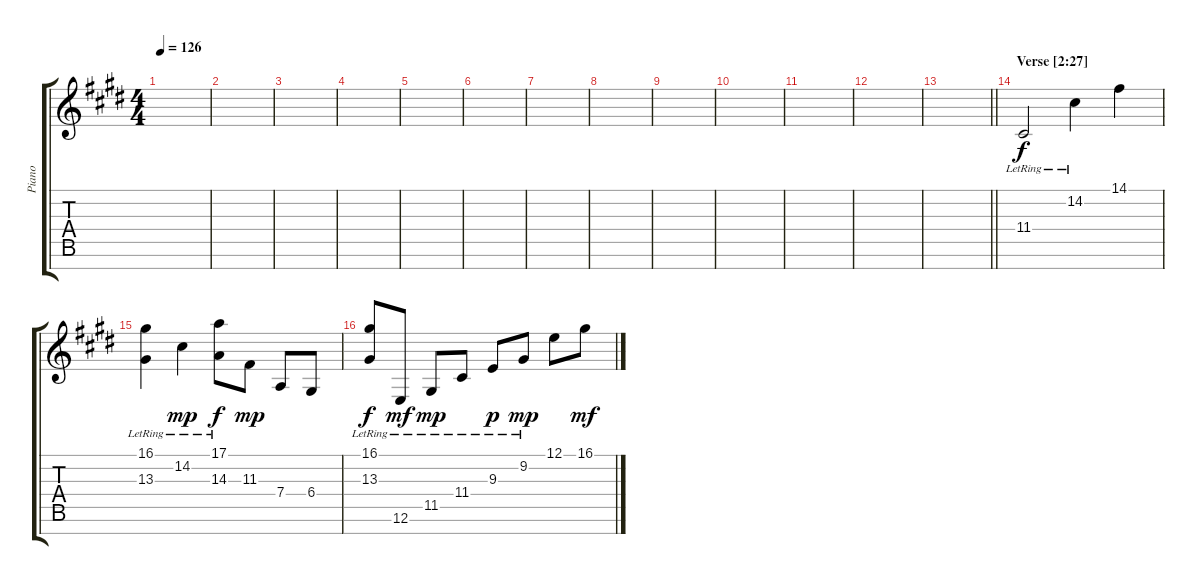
\track ("Piano" "Piano") {instrument acousticgrandpiano}
\staff {score tabs}
\tuning (E4 B3 G3 D3 A2 E2 B1) {hide}
\ts (4 4)
\tempo 126
\clef g2
\ks c#minor
|
|
|
|
|
|
|
|
|
|
|
|
\barLineRight lightlight
|
\section ("" "Verse [2:27]")
11.4{lr}.2 14.2{lr}.4{dy f} 14.1.4 |
(16.1{lr} 13.3{lr}).4 14.2{lr}.4{dy mp} (17.1{lr} 14.3).8{dy f} 11.3.8{dy mp} 7.4.8 6.4.8 |
(16.1{lr} 13.3{lr}).8{dy f} 12.6{lr}.8{dy mf} 11.5{lr}.8{dy mp} 11.4{lr}.8 9.3{lr}.8{dy p} 9.2{lr}.8{dy mp} 12.1.8 16.1.8{dy mf}
